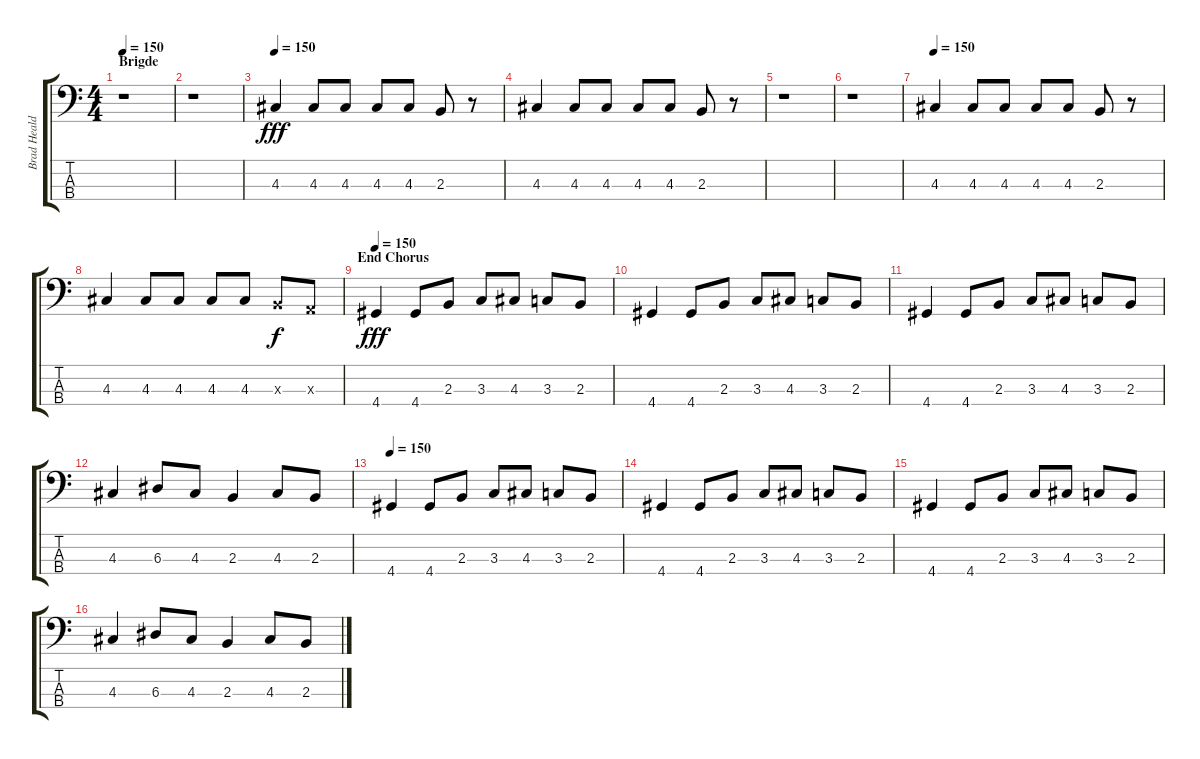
\track ("Brad Heald" "Brad Heald") {instrument electricbasspick}
\staff {score tabs}
\tuning (G2 D2 A1 E1) {hide}
\ts (4 4)
\section ("" "Brigde")
\tempo 150
\clef f4
\ks c
r.1{dy f} |
r.1 |
\tempo 150
4.3.4{dy fff} 4.3.8 4.3.8 4.3.8 4.3.8 2.3.8 r.8 |
4.3.4 4.3.8 4.3.8 4.3.8 4.3.8 2.3.8 r.8 |
r.1 |
r.1 |
\tempo 150
4.3.4 4.3.8 4.3.8 4.3.8 4.3.8 2.3.8 r.8 |
4.3.4 4.3.8 4.3.8 4.3.8 4.3.8 2.3{x}.8{dy f} 0.3{x}.8 |
\section ("" "End Chorus ")
\tempo 150
4.4.4{dy fff} 4.4.8 2.3.8 3.3.8 4.3.8 3.3.8 2.3.8 |
4.4.4 4.4.8 2.3.8 3.3.8 4.3.8 3.3.8 2.3.8 |
4.4.4 4.4.8 2.3.8 3.3.8 4.3.8 3.3.8 2.3.8 |
4.3.4 6.3.8 4.3.8 2.3.4 4.3.8 2.3.8 |
\tempo 150
4.4.4 4.4.8 2.3.8 3.3.8 4.3.8 3.3.8 2.3.8 |
4.4.4 4.4.8 2.3.8 3.3.8 4.3.8 3.3.8 2.3.8 |
4.4.4 4.4.8 2.3.8 3.3.8 4.3.8 3.3.8 2.3.8 |
4.3.4 6.3.8 4.3.8 2.3.4 4.3.8 2.3.8
